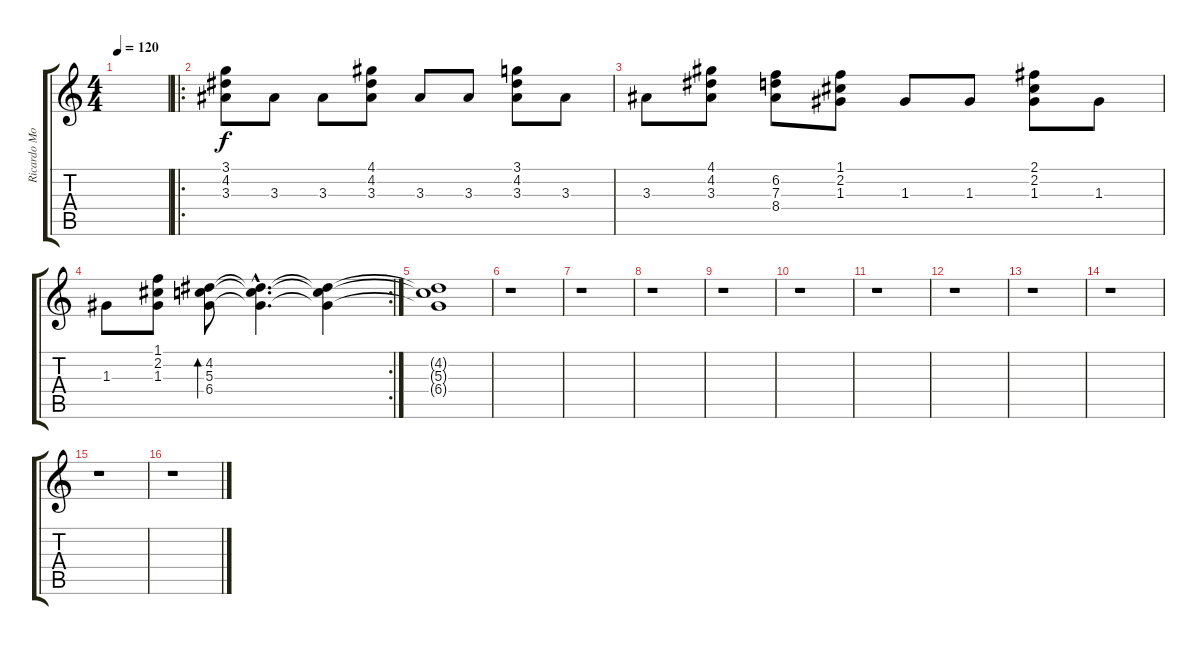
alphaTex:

\track ("Ricardo Mollo" "Ricardo Mo") {instrument overdrivenguitar}
\staff {score tabs}
\tuning (E4 B3 G3 D3 A2 E2) {hide}
\ts (4 4)
\tempo 120
\clef g2
\ks c
|
\ro
(3.1 4.2 3.3).8 3.3.8 3.3.8 (4.1 4.2 3.3).8 3.3.8 3.3.8 (3.1 4.2 3.3).8 3.3.8 |
3.3.8 (4.1 4.2 3.3).8 (6.2 7.3 8.4).8 (1.1 2.2 1.3).8 1.3.8 1.3.8 (2.1 2.2 1.3).8 1.3.8 |
\rc 2
1.3.8 (1.1 2.2 1.3).8 (4.2 5.3 6.4).8{bd 480} (4.2{hac t} 5.3{hac t} 6.4{hac t}).4{d} (4.2{t} 5.3{t} 6.4{t}).4 |
(4.2{t} 5.3{t} 6.4{t}).1 |
r.1 |
r.1 |
r.1 |
r.1 |
r.1 |
r.1 |
r.1 |
r.1 |
r.1 |
r.1 |
r.1
